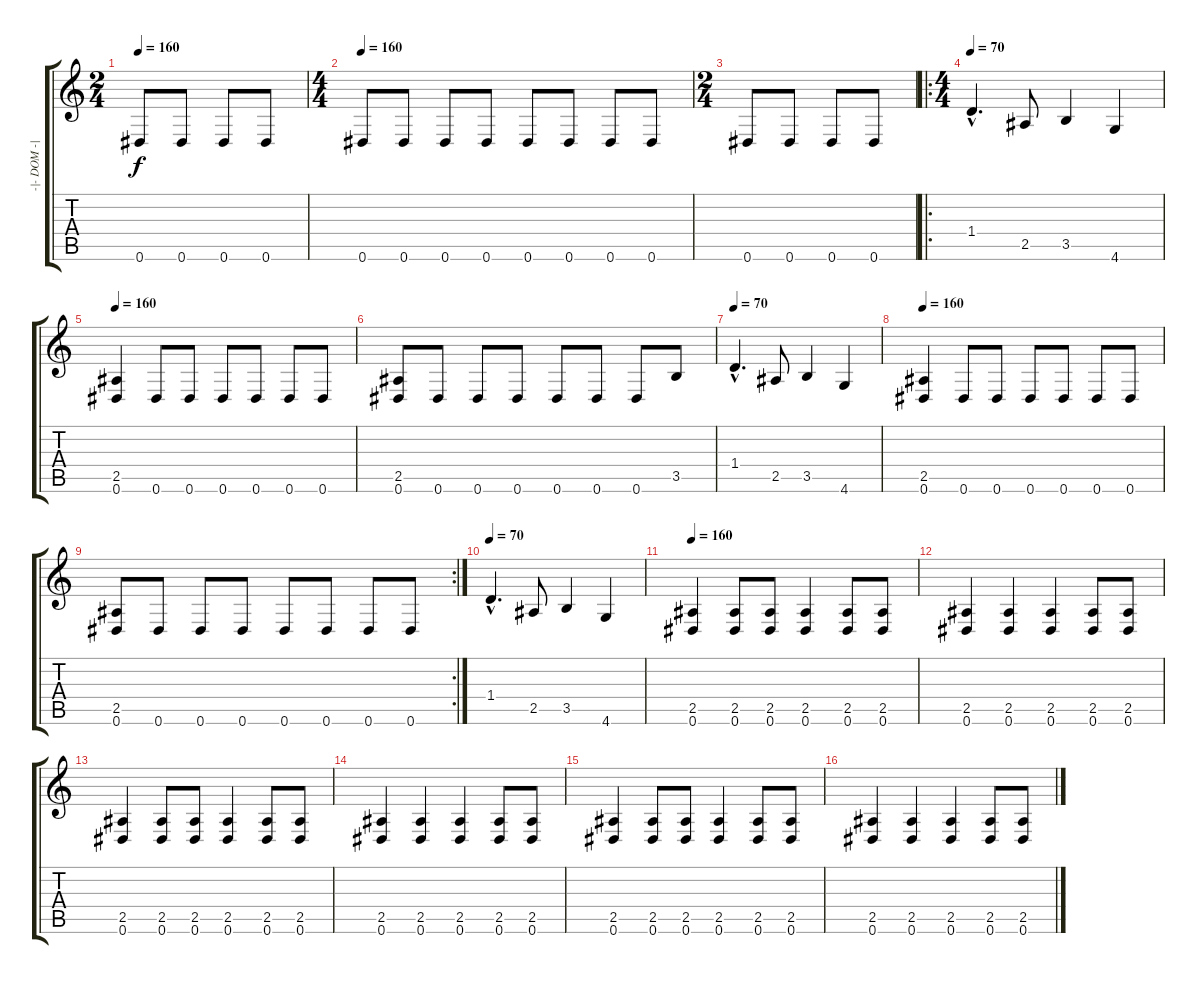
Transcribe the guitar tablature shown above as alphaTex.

\track ("-|- DOM -|-" "-|- DOM -|") {instrument overdrivenguitar}
\staff {score tabs}
\tuning (Eb4 Bb3 Gb3 Db3 Ab2 Eb2) {hide}
\ts (2 4)
\tempo 160
\clef g2
\ks c
0.6.8{dy f} 0.6.8 0.6.8 0.6.8 |
\ts (4 4)
\tempo 160
0.6.8 0.6.8 0.6.8 0.6.8 0.6.8 0.6.8 0.6.8 0.6.8 |
\ts (2 4)
0.6.8 0.6.8 0.6.8 0.6.8 |
\ro
\ts (4 4)
\tempo 70
1.4{hac}.4{d} 2.5.8 3.5.4 4.6.4 |
\tempo 160
(2.5 0.6).4 0.6.8 0.6.8 0.6.8 0.6.8 0.6.8 0.6.8 |
(2.5 0.6).8 0.6.8 0.6.8 0.6.8 0.6.8 0.6.8 0.6.8 3.5.8 |
\tempo 70
1.4{hac}.4{d} 2.5.8 3.5.4 4.6.4 |
\tempo 160
(2.5 0.6).4 0.6.8 0.6.8 0.6.8 0.6.8 0.6.8 0.6.8 |
\rc 2
(2.5 0.6).8 0.6.8 0.6.8 0.6.8 0.6.8 0.6.8 0.6.8 0.6.8 |
\tempo 70
1.4{hac}.4{d} 2.5.8 3.5.4 4.6.4 |
\tempo 160
(2.5 0.6).4 (2.5 0.6).8 (2.5 0.6).8 (2.5 0.6).4 (2.5 0.6).8 (2.5 0.6).8 |
(2.5 0.6).4 (2.5 0.6).4 (2.5 0.6).4 (2.5 0.6).8 (2.5 0.6).8 |
(2.5 0.6).4 (2.5 0.6).8 (2.5 0.6).8 (2.5 0.6).4 (2.5 0.6).8 (2.5 0.6).8 |
(2.5 0.6).4 (2.5 0.6).4 (2.5 0.6).4 (2.5 0.6).8 (2.5 0.6).8 |
(2.5 0.6).4 (2.5 0.6).8 (2.5 0.6).8 (2.5 0.6).4 (2.5 0.6).8 (2.5 0.6).8 |
(2.5 0.6).4 (2.5 0.6).4 (2.5 0.6).4 (2.5 0.6).8 (2.5 0.6).8
